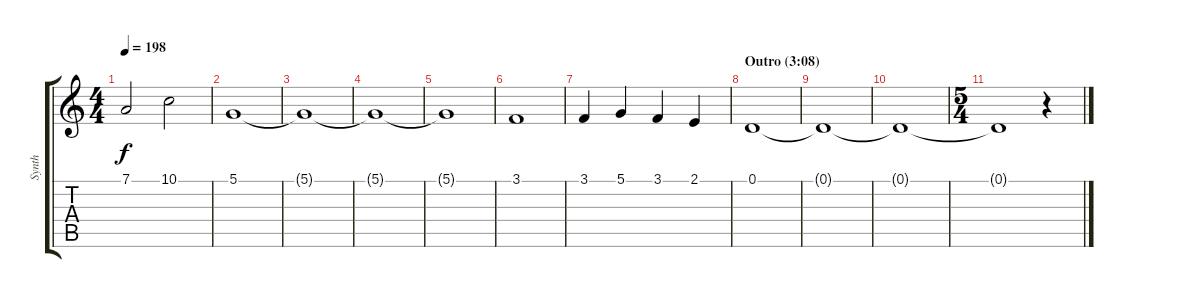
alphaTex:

\track ("Synth" "Synth") {instrument stringensemble1}
\staff {score tabs}
\tuning (D4 A3 F3 C3 G2 C2) {hide}
\ts (4 4)
\tempo 198
\clef g2
\ks c
7.1{t}.2{dy f} 10.1.2 |
5.1.1 |
5.1{t}.1 |
5.1{t}.1 |
5.1{t}.1 |
3.1.1 |
3.1.4 5.1.4 3.1.4 2.1.4 |
\section ("" "Outro (3:08)")
0.1.1{volume 4} |
0.1{t}.1{volume 16} |
0.1{t}.1 |
\ts (5 4)
0.1{t}.1 r.4
